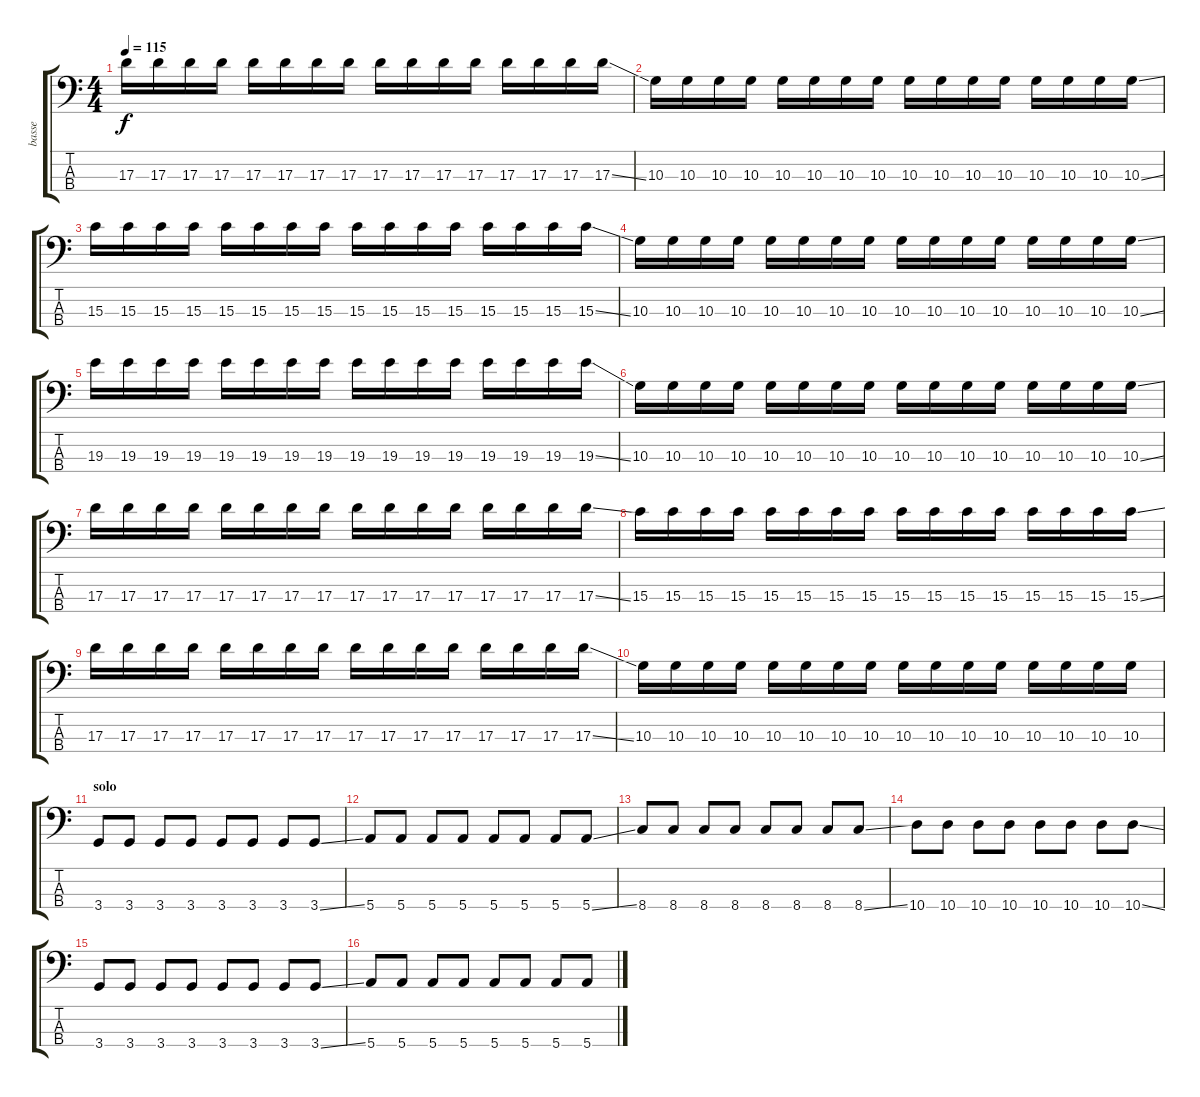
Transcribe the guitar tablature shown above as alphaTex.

\track ("basse" "basse") {instrument electricbassfinger}
\staff {score tabs}
\tuning (G2 D2 A1 E1) {hide}
\ts (4 4)
\tempo 115
\clef f4
\ks c
17.3.16{dy f} 17.3.16 17.3.16 17.3.16 17.3.16 17.3.16 17.3.16 17.3.16 17.3.16 17.3.16 17.3.16 17.3.16 17.3.16 17.3.16 17.3.16 17.3{ss}.16 |
10.3.16 10.3.16 10.3.16 10.3.16 10.3.16 10.3.16 10.3.16 10.3.16 10.3.16 10.3.16 10.3.16 10.3.16 10.3.16 10.3.16 10.3.16 10.3{ss}.16 |
15.3.16 15.3.16 15.3.16 15.3.16 15.3.16 15.3.16 15.3.16 15.3.16 15.3.16 15.3.16 15.3.16 15.3.16 15.3.16 15.3.16 15.3.16 15.3{ss}.16 |
10.3.16 10.3.16 10.3.16 10.3.16 10.3.16 10.3.16 10.3.16 10.3.16 10.3.16 10.3.16 10.3.16 10.3.16 10.3.16 10.3.16 10.3.16 10.3{ss}.16 |
19.3.16 19.3.16 19.3.16 19.3.16 19.3.16 19.3.16 19.3.16 19.3.16 19.3.16 19.3.16 19.3.16 19.3.16 19.3.16 19.3.16 19.3.16 19.3{ss}.16 |
10.3.16 10.3.16 10.3.16 10.3.16 10.3.16 10.3.16 10.3.16 10.3.16 10.3.16 10.3.16 10.3.16 10.3.16 10.3.16 10.3.16 10.3.16 10.3{ss}.16 |
17.3.16 17.3.16 17.3.16 17.3.16 17.3.16 17.3.16 17.3.16 17.3.16 17.3.16 17.3.16 17.3.16 17.3.16 17.3.16 17.3.16 17.3.16 17.3{ss}.16 |
15.3.16 15.3.16 15.3.16 15.3.16 15.3.16 15.3.16 15.3.16 15.3.16 15.3.16 15.3.16 15.3.16 15.3.16 15.3.16 15.3.16 15.3.16 15.3{ss}.16 |
17.3.16 17.3.16 17.3.16 17.3.16 17.3.16 17.3.16 17.3.16 17.3.16 17.3.16 17.3.16 17.3.16 17.3.16 17.3.16 17.3.16 17.3.16 17.3{ss}.16 |
10.3.16 10.3.16 10.3.16 10.3.16 10.3.16 10.3.16 10.3.16 10.3.16 10.3.16 10.3.16 10.3.16 10.3.16 10.3.16 10.3.16 10.3.16 10.3.16 |
\section ("" "solo")
3.4.8 3.4.8 3.4.8 3.4.8 3.4.8 3.4.8 3.4.8 3.4{ss}.8 |
5.4.8 5.4.8 5.4.8 5.4.8 5.4.8 5.4.8 5.4.8 5.4{ss}.8 |
8.4.8 8.4.8 8.4.8 8.4.8 8.4.8 8.4.8 8.4.8 8.4{ss}.8 |
10.4.8 10.4.8 10.4.8 10.4.8 10.4.8 10.4.8 10.4.8 10.4{ss}.8 |
3.4.8 3.4.8 3.4.8 3.4.8 3.4.8 3.4.8 3.4.8 3.4{ss}.8 |
5.4.8 5.4.8 5.4.8 5.4.8 5.4.8 5.4.8 5.4.8 5.4{ss}.8
